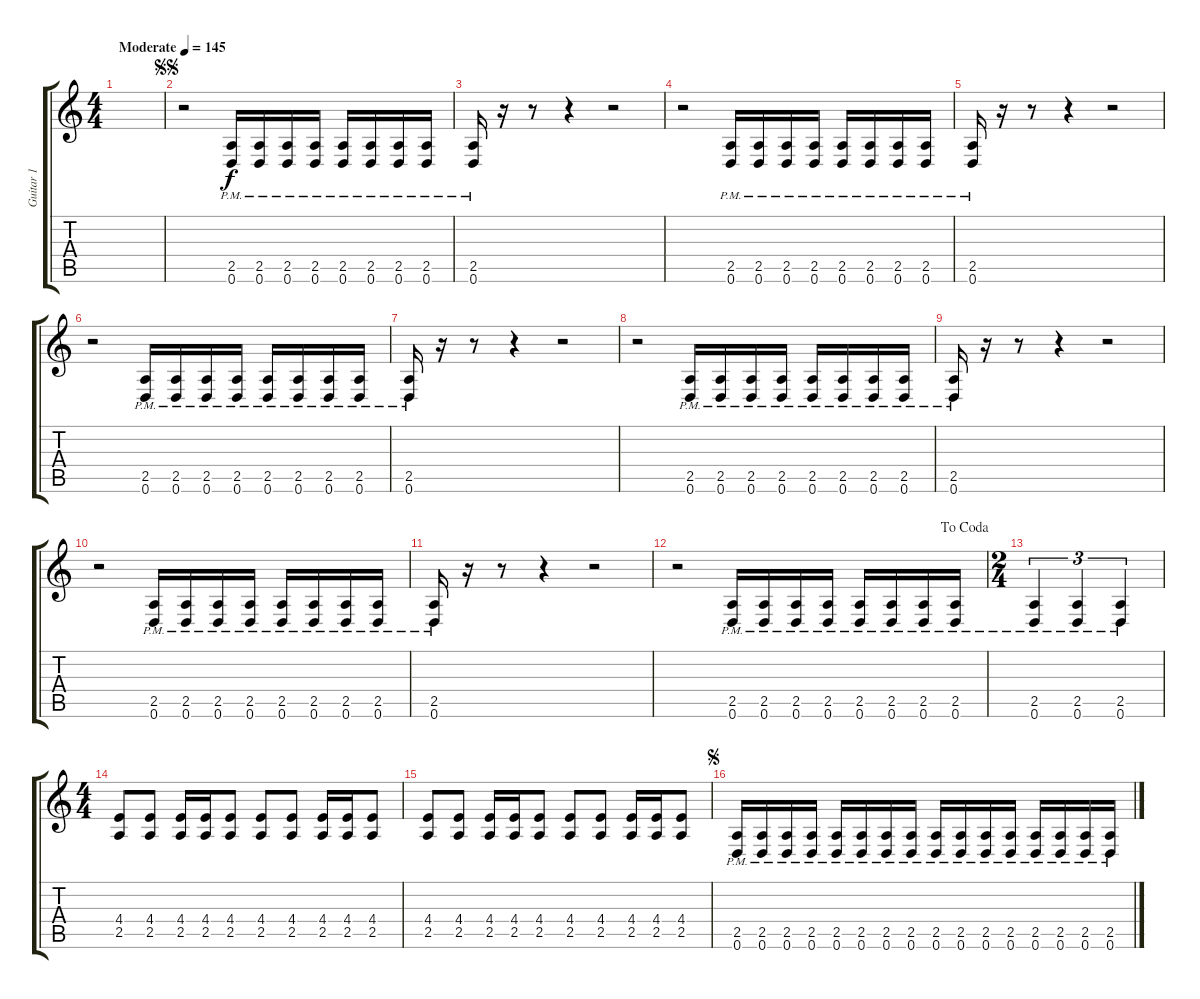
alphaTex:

\track ("Guitar 1" "Guitar 1") {instrument distortionguitar}
\staff {score tabs}
\tuning (D4 A3 F3 C3 G2 D2) {hide}
\ts (4 4)
\tempo (145 "Moderate")
\clef g2
\ks c
|
\jump segnosegno
r.2 (2.5{pm} 0.6{pm}).16 (2.5{pm} 0.6{pm}).16 (2.5{pm} 0.6{pm}).16 (2.5{pm} 0.6{pm}).16 (2.5{pm} 0.6{pm}).16 (2.5{pm} 0.6{pm}).16 (2.5{pm} 0.6{pm}).16 (2.5{pm} 0.6{pm}).16 |
(2.5{pm} 0.6{pm}).16 r.16 r.8 r.4 r.2 |
r.2 (2.5{pm} 0.6{pm}).16 (2.5{pm} 0.6{pm}).16 (2.5{pm} 0.6{pm}).16 (2.5{pm} 0.6{pm}).16 (2.5{pm} 0.6{pm}).16 (2.5{pm} 0.6{pm}).16 (2.5{pm} 0.6{pm}).16 (2.5{pm} 0.6{pm}).16 |
(2.5{pm} 0.6{pm}).16 r.16 r.8 r.4 r.2 |
r.2 (2.5{pm} 0.6{pm}).16 (2.5{pm} 0.6{pm}).16 (2.5{pm} 0.6{pm}).16 (2.5{pm} 0.6{pm}).16 (2.5{pm} 0.6{pm}).16 (2.5{pm} 0.6{pm}).16 (2.5{pm} 0.6{pm}).16 (2.5{pm} 0.6{pm}).16 |
(2.5{pm} 0.6{pm}).16 r.16 r.8 r.4 r.2 |
r.2 (2.5{pm} 0.6{pm}).16 (2.5{pm} 0.6{pm}).16 (2.5{pm} 0.6{pm}).16 (2.5{pm} 0.6{pm}).16 (2.5{pm} 0.6{pm}).16 (2.5{pm} 0.6{pm}).16 (2.5{pm} 0.6{pm}).16 (2.5{pm} 0.6{pm}).16 |
(2.5{pm} 0.6{pm}).16 r.16 r.8 r.4 r.2 |
r.2 (2.5{pm} 0.6{pm}).16 (2.5{pm} 0.6{pm}).16 (2.5{pm} 0.6{pm}).16 (2.5{pm} 0.6{pm}).16 (2.5{pm} 0.6{pm}).16 (2.5{pm} 0.6{pm}).16 (2.5{pm} 0.6{pm}).16 (2.5{pm} 0.6{pm}).16 |
(2.5{pm} 0.6{pm}).16 r.16 r.8 r.4 r.2 |
\jump dacoda
r.2 (2.5{pm} 0.6{pm}).16 (2.5{pm} 0.6{pm}).16 (2.5{pm} 0.6{pm}).16 (2.5{pm} 0.6{pm}).16 (2.5{pm} 0.6{pm}).16 (2.5{pm} 0.6{pm}).16 (2.5{pm} 0.6{pm}).16 (2.5{pm} 0.6{pm}).16 |
\ts (2 4)
(2.5{pm} 0.6{pm}).4{tu (3 2)} (2.5{pm} 0.6{pm}).4{tu (3 2)} (2.5{pm} 0.6{pm}).4{tu (3 2)} |
\ts (4 4)
(4.4 2.5).8 (4.4 2.5).8 (4.4 2.5).16 (4.4 2.5).16 (4.4 2.5).8 (4.4 2.5).8 (4.4 2.5).8 (4.4 2.5).16 (4.4 2.5).16 (4.4 2.5).8 |
(4.4 2.5).8 (4.4 2.5).8 (4.4 2.5).16 (4.4 2.5).16 (4.4 2.5).8 (4.4 2.5).8 (4.4 2.5).8 (4.4 2.5).16 (4.4 2.5).16 (4.4 2.5).8 |
\jump segno
(2.5{pm} 0.6{pm}).16 (2.5{pm} 0.6{pm}).16 (2.5{pm} 0.6{pm}).16 (2.5{pm} 0.6{pm}).16 (2.5{pm} 0.6{pm}).16 (2.5{pm} 0.6{pm}).16 (2.5{pm} 0.6{pm}).16 (2.5{pm} 0.6{pm}).16 (2.5{pm} 0.6{pm}).16 (2.5{pm} 0.6{pm}).16 (2.5{pm} 0.6{pm}).16 (2.5{pm} 0.6{pm}).16 (2.5{pm} 0.6{pm}).16 (2.5{pm} 0.6{pm}).16 (2.5{pm} 0.6{pm}).16 (2.5{pm} 0.6{pm}).16
